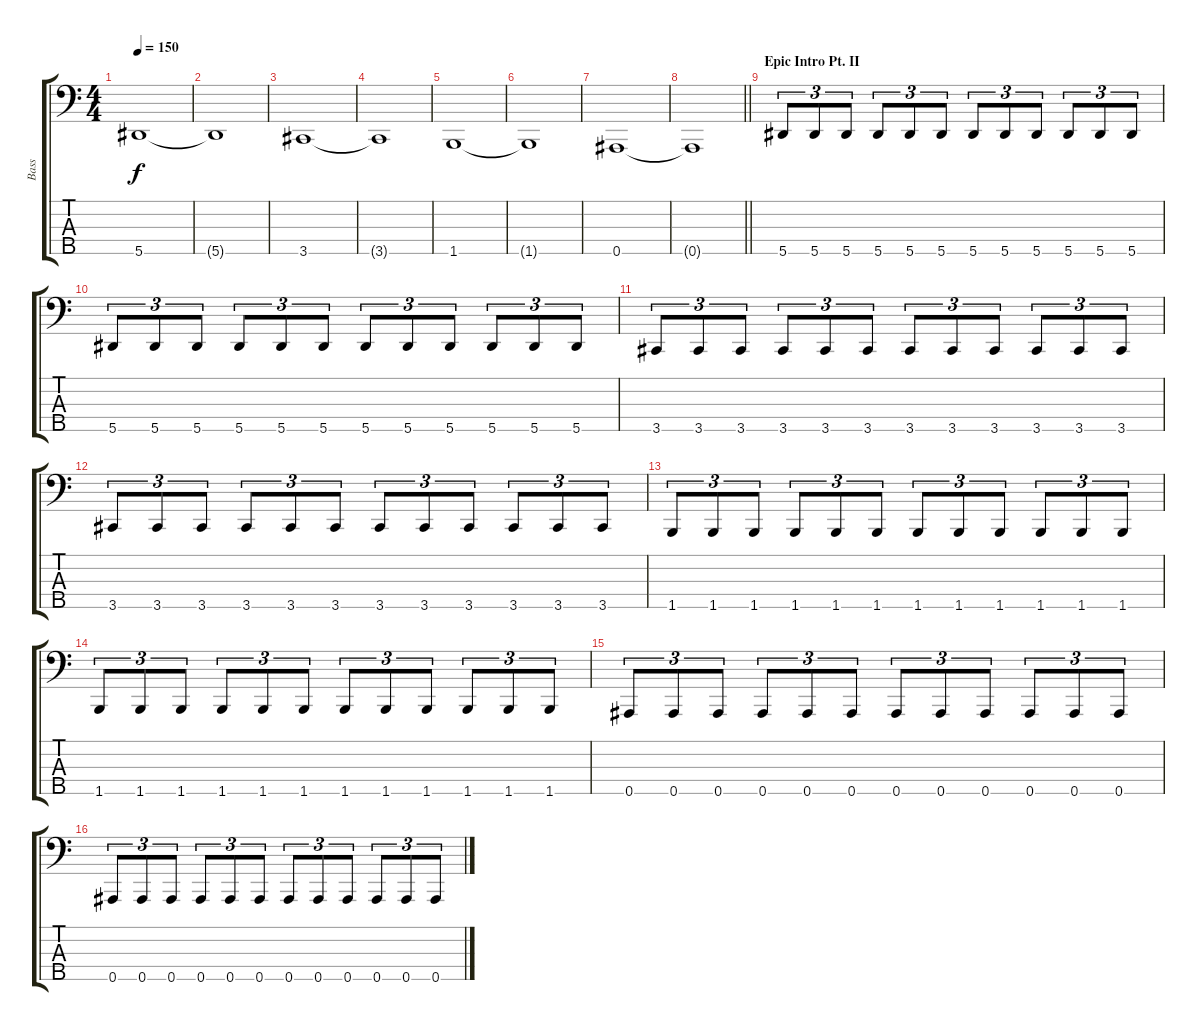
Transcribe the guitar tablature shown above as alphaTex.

\track ("Bass" "Bass") {instrument electricbasspick}
\staff {score tabs}
\tuning (Gb2 Db2 Ab1 Eb1 Bb0) {hide}
\ts (4 4)
\tempo 150
\clef f4
\ks c
5.5.1{dy f} |
5.5{t}.1 |
3.5.1 |
3.5{t}.1 |
1.5.1 |
1.5{t}.1 |
0.5.1 |
\barLineRight lightlight
0.5{t}.1 |
\section ("" "Epic Intro Pt. II")
5.5.8{tu (3 2)} 5.5.8{tu (3 2)} 5.5.8{tu (3 2)} 5.5.8{tu (3 2)} 5.5.8{tu (3 2)} 5.5.8{tu (3 2)} 5.5.8{tu (3 2)} 5.5.8{tu (3 2)} 5.5.8{tu (3 2)} 5.5.8{tu (3 2)} 5.5.8{tu (3 2)} 5.5.8{tu (3 2)} |
5.5.8{tu (3 2)} 5.5.8{tu (3 2)} 5.5.8{tu (3 2)} 5.5.8{tu (3 2)} 5.5.8{tu (3 2)} 5.5.8{tu (3 2)} 5.5.8{tu (3 2)} 5.5.8{tu (3 2)} 5.5.8{tu (3 2)} 5.5.8{tu (3 2)} 5.5.8{tu (3 2)} 5.5.8{tu (3 2)} |
3.5.8{tu (3 2)} 3.5.8{tu (3 2)} 3.5.8{tu (3 2)} 3.5.8{tu (3 2)} 3.5.8{tu (3 2)} 3.5.8{tu (3 2)} 3.5.8{tu (3 2)} 3.5.8{tu (3 2)} 3.5.8{tu (3 2)} 3.5.8{tu (3 2)} 3.5.8{tu (3 2)} 3.5.8{tu (3 2)} |
3.5.8{tu (3 2)} 3.5.8{tu (3 2)} 3.5.8{tu (3 2)} 3.5.8{tu (3 2)} 3.5.8{tu (3 2)} 3.5.8{tu (3 2)} 3.5.8{tu (3 2)} 3.5.8{tu (3 2)} 3.5.8{tu (3 2)} 3.5.8{tu (3 2)} 3.5.8{tu (3 2)} 3.5.8{tu (3 2)} |
1.5.8{tu (3 2)} 1.5.8{tu (3 2)} 1.5.8{tu (3 2)} 1.5.8{tu (3 2)} 1.5.8{tu (3 2)} 1.5.8{tu (3 2)} 1.5.8{tu (3 2)} 1.5.8{tu (3 2)} 1.5.8{tu (3 2)} 1.5.8{tu (3 2)} 1.5.8{tu (3 2)} 1.5.8{tu (3 2)} |
1.5.8{tu (3 2)} 1.5.8{tu (3 2)} 1.5.8{tu (3 2)} 1.5.8{tu (3 2)} 1.5.8{tu (3 2)} 1.5.8{tu (3 2)} 1.5.8{tu (3 2)} 1.5.8{tu (3 2)} 1.5.8{tu (3 2)} 1.5.8{tu (3 2)} 1.5.8{tu (3 2)} 1.5.8{tu (3 2)} |
0.5.8{tu (3 2)} 0.5.8{tu (3 2)} 0.5.8{tu (3 2)} 0.5.8{tu (3 2)} 0.5.8{tu (3 2)} 0.5.8{tu (3 2)} 0.5.8{tu (3 2)} 0.5.8{tu (3 2)} 0.5.8{tu (3 2)} 0.5.8{tu (3 2)} 0.5.8{tu (3 2)} 0.5.8{tu (3 2)} |
0.5.8{tu (3 2)} 0.5.8{tu (3 2)} 0.5.8{tu (3 2)} 0.5.8{tu (3 2)} 0.5.8{tu (3 2)} 0.5.8{tu (3 2)} 0.5.8{tu (3 2)} 0.5.8{tu (3 2)} 0.5.8{tu (3 2)} 0.5.8{tu (3 2)} 0.5.8{tu (3 2)} 0.5.8{tu (3 2)}
